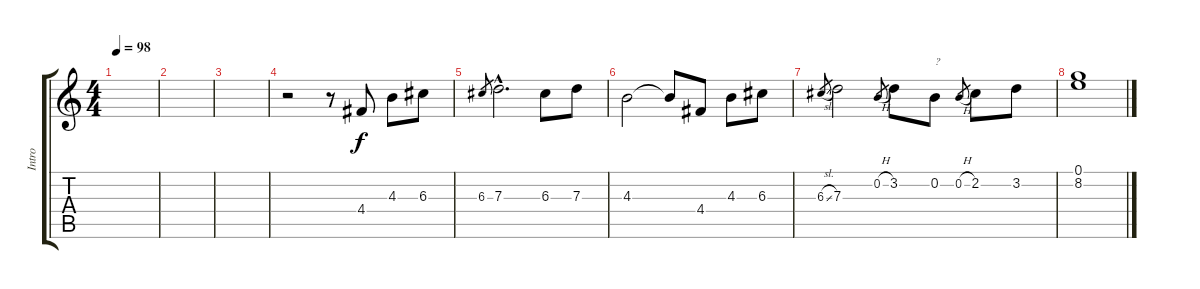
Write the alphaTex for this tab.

\track ("Intro" "Intro") {instrument electricguitarclean}
\staff {score tabs}
\tuning (E4 B3 G3 D3 A2 E2) {hide}
\ts (4 4)
\tempo 98
\clef g2
\ks c
|
|
|
r.2 r.8 4.4.8 4.3.8 6.3.8 |
6.3.8{gr} 7.3{hac}.2{d} 6.3.8 7.3.8 |
4.3.2 4.3{t}.8 4.4.8 4.3.8 6.3.8 |
6.3{sl}.8{gr} 7.3.2 0.2{h}.8{gr} 3.2.8 0.2.8{txt "?"} 0.2{h}.8{gr} 2.2.8 3.2.8 |
(0.1 8.2).1
